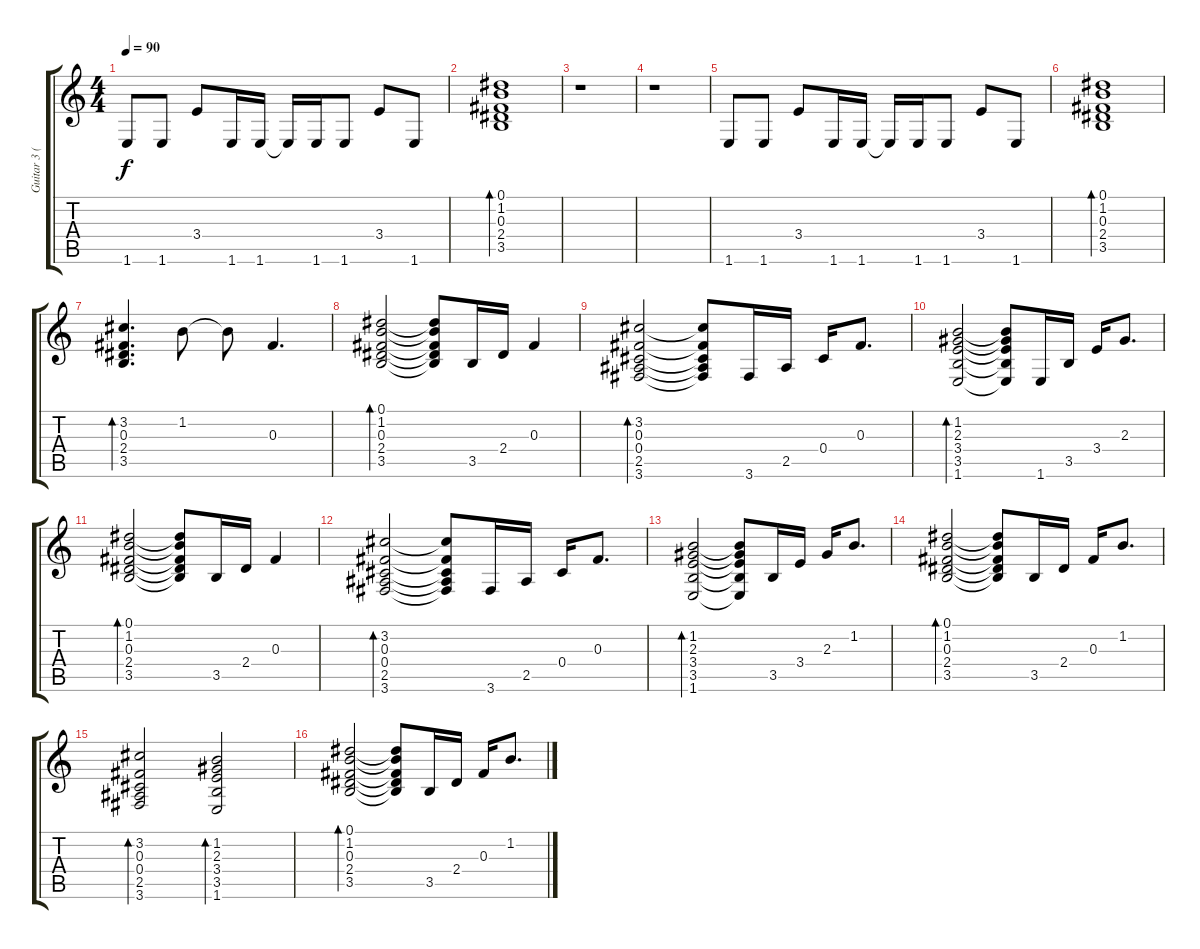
\track ("Guitar 3 (Slash& Izzy)" "Guitar 3 (") {instrument electricguitarjazz}
\staff {score tabs}
\tuning (Eb4 Bb3 Gb3 Db3 Ab2 Eb2) {hide}
\ts (4 4)
\tempo 90
\clef g2
\ks c
1.6.8{dy f} 1.6.8 3.4.8 1.6.16 1.6.16 1.6{t}.16 1.6.16 1.6.8 3.4.8 1.6.8 |
(0.1 1.2 0.3 2.4 3.5).1{bd 120} |
r.1 |
r.1 |
1.6.8 1.6.8 3.4.8 1.6.16 1.6.16 1.6{t}.16 1.6.16 1.6.8 3.4.8 1.6.8 |
(0.1 1.2 0.3 2.4 3.5).1{bd 120} |
(3.2 0.3 2.4 3.5).4{d bd 120} 1.2.8 1.2{t}.8 0.3.4{d} |
(0.1 1.2 0.3 2.4 3.5).2{bd 120} (0.1{t} 1.2{t} 0.3{t} 2.4{t} 3.5{t}).8 3.5.16 2.4.16 0.3.4 |
(3.2 0.3 0.4 2.5 3.6).2{bd 120} (3.2{t} 0.3{t} 0.4{t} 2.5{t} 3.6{t}).8 3.6.16 2.5.16 0.4.16 0.3.8{d} |
(1.2 2.3 3.4 3.5 1.6).2{bd 120} (1.2{t} 2.3{t} 3.4{t} 3.5{t} 1.6{t}).8 1.6.16 3.5.16 3.4.16 2.3.8{d} |
(0.1 1.2 0.3 2.4 3.5).2{bd 120} (0.1{t} 1.2{t} 0.3{t} 2.4{t} 3.5{t}).8 3.5.16 2.4.16 0.3.4 |
(3.2 0.3 0.4 2.5 3.6).2{bd 120} (3.2{t} 0.3{t} 0.4{t} 2.5{t} 3.6{t}).8 3.6.16 2.5.16 0.4.16 0.3.8{d} |
(1.2 2.3 3.4 3.5 1.6).2{bd 120} (1.2{t} 2.3{t} 3.4{t} 3.5{t} 1.6{t}).8 3.5.16 3.4.16 2.3.16 1.2.8{d} |
(0.1 1.2 0.3 2.4 3.5).2{bd 120} (0.1{t} 1.2{t} 0.3{t} 2.4{t} 3.5{t}).8 3.5.16 2.4.16 0.3.16 1.2.8{d} |
(3.2 0.3 0.4 2.5 3.6).2{bd 120} (1.2 2.3 3.4 3.5 1.6).2{bd 120} |
(0.1 1.2 0.3 2.4 3.5).2{bd 120} (0.1{t} 1.2{t} 0.3{t} 2.4{t} 3.5{t}).8 3.5.16 2.4.16 0.3.16 1.2.8{d}
